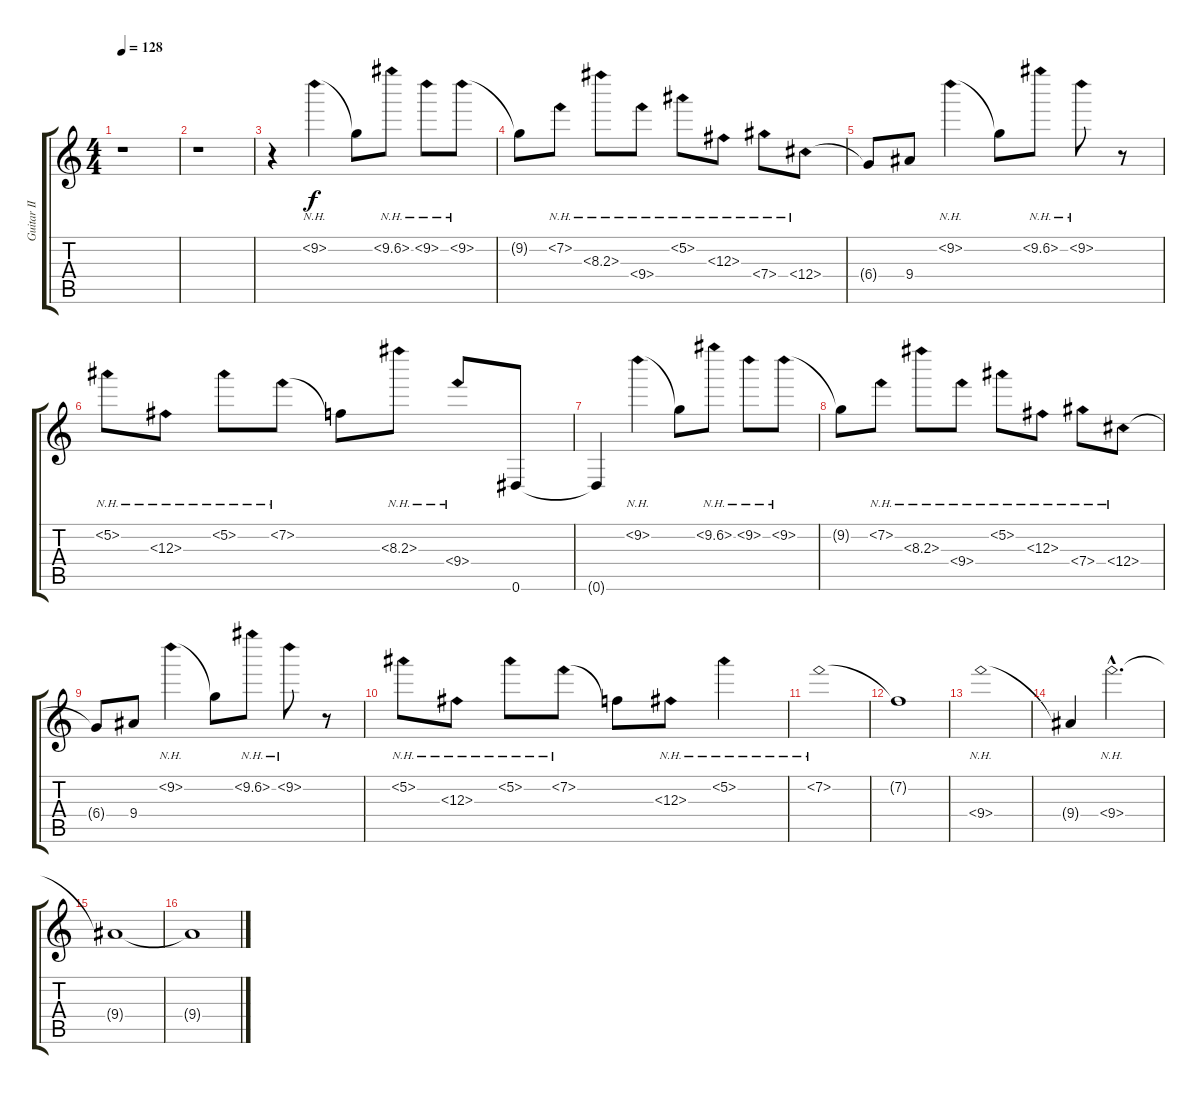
\track ("Guitar II" "Guitar II") {instrument electricguitarclean}
\staff {score tabs}
\tuning (Eb4 Bb3 Gb3 Db3 Ab2 Eb2) {hide}
\ts (4 4)
\tempo 128
\clef g2
\ks c
r.1{dy f} |
r.1 |
r.4 9.2{nh}.4 9.2{t}.8 10.2{nh}.8 9.2{nh}.8 9.2{nh}.8 |
9.2{t}.8 7.2{nh}.8 8.3{nh}.8 9.4{nh}.8 5.2{nh}.8 6.3{nh}.8 7.4{nh}.8 6.4{nh}.8 |
6.4{t}.8 9.4.8 9.2{nh}.4 9.2{t}.8 10.2{nh}.8 9.2{nh}.8 r.8 |
5.2{nh}.8 6.3{nh}.8 5.2{nh}.8 7.2{nh}.8 7.2{t}.8 8.3{nh}.8 9.4{nh}.8 0.6.8 |
0.6{t}.4 9.2{nh}.4 9.2{t}.8 10.2{nh}.8 9.2{nh}.8 9.2{nh}.8 |
9.2{t}.8 7.2{nh}.8 8.3{nh}.8 9.4{nh}.8 5.2{nh}.8 6.3{nh}.8 7.4{nh}.8 6.4{nh}.8 |
6.4{t}.8 9.4.8 9.2{nh}.4 9.2{t}.8 10.2{nh}.8 9.2{nh}.8 r.8 |
5.2{nh}.8 6.3{nh}.8 5.2{nh}.8 7.2{nh}.8 7.2{t}.8 6.3{nh}.8 5.2{nh}.4 |
7.2{nh}.1 |
7.2{t}.1 |
9.4{nh}.1 |
9.4{t}.4 9.4{nh hac}.2{d} |
9.4{t}.1 |
9.4{t}.1
